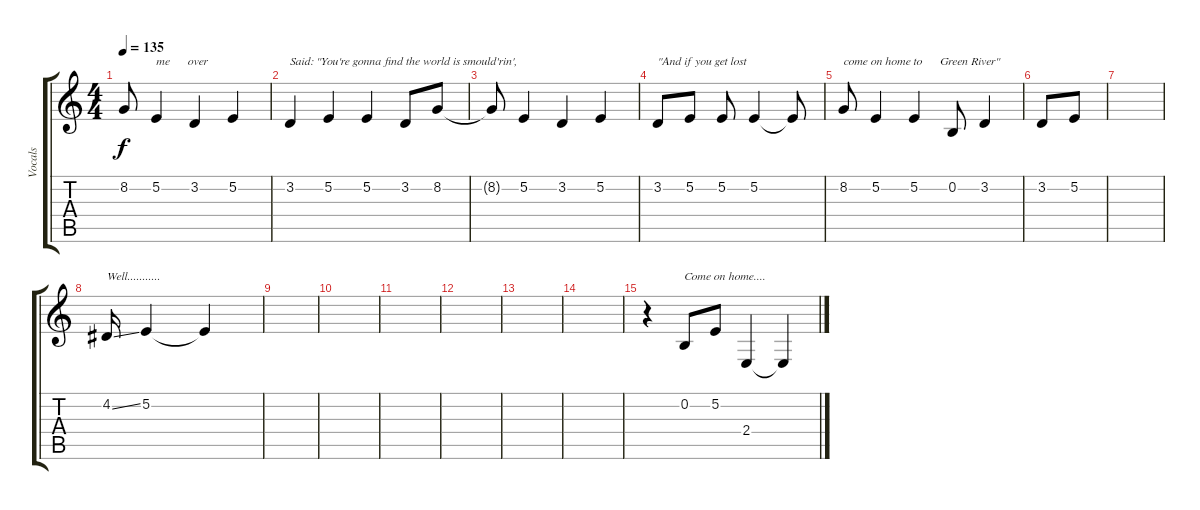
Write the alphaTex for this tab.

\track ("Vocals" "Vocals") {instrument oboe}
\staff {score tabs}
\tuning (E4 B3 G3 D3 A2 E2) {hide}
\ts (4 4)
\tempo 135
\clef g2
\ks c
8.2{t}.8{dy f} 5.2.4{txt "me      over"} 3.2.4 5.2.4 |
3.2.4{txt "Said: \"You're gonna find the world is smould'rin',"} 5.2.4 5.2.4 3.2.8 8.2.8 |
8.2{t}.8 5.2.4 3.2.4 5.2.4 |
3.2.8{txt "\"And if you get lost "} 5.2.8 5.2.8 5.2.4 5.2{t}.8 |
8.2.8{txt "come on home to      Green River\" "} 5.2.4 5.2.4 0.2.8 3.2.4 |
3.2.8 5.2.8 |
|
4.2{ss}.16{txt "Well..........."} 5.2.4 5.2{t}.4 |
|
|
|
|
|
|
r.4 0.2.8{txt "Come on home...."} 5.2.8 2.4.4 2.4{t}.4
